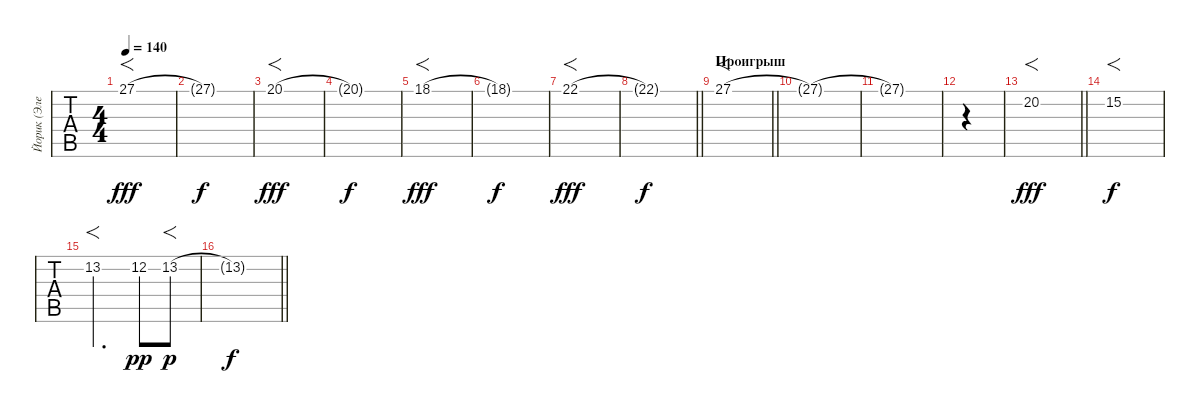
\track ("Йорик (Электроника)" "Йорик (Эле") {instrument fx1rain}
\staff {tabs}
\tuning (E4 B3 G3 D3 A2 E2) {hide}
\ts (4 4)
\tempo 140
\clef g2
\ks c
27.1.1{f dy fff} |
27.1{t}.1{dy f} |
20.1.1{f dy fff} |
20.1{t}.1{dy f} |
18.1.1{f dy fff} |
18.1{t}.1{dy f} |
22.1.1{f dy fff} |
\barLineRight lightlight
22.1{t}.1{dy f} |
\section ("" "Проигрыш")
\barLineRight lightlight
27.1.1{f volume 13} |
27.1{t}.1 |
27.1{t}.1 |
|
\barLineRight lightlight
20.2.1{f dy fff volume 16} |
15.2.1{f dy f} |
13.2.2{f d} 12.2.8{dy pp} 13.2.8{f dy p} |
\barLineRight lightlight
13.2{t}.1{dy f}
